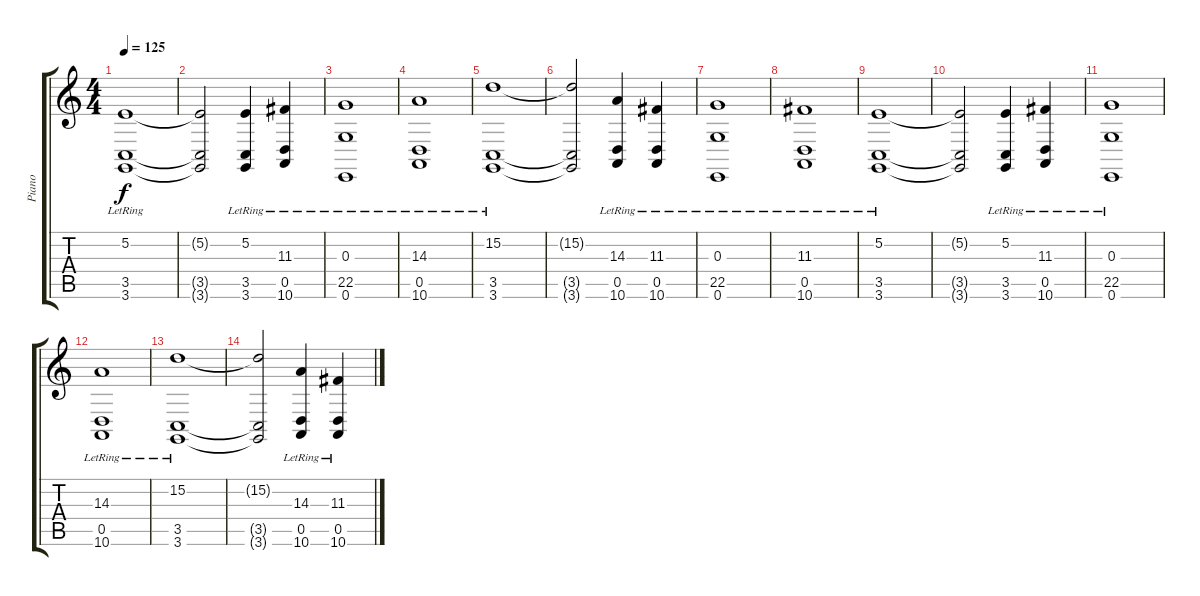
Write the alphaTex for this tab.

\track ("Piano" "Piano") {instrument acousticgrandpiano}
\staff {score tabs}
\tuning (E4 B3 G3 D3 A2 E2) {hide}
\ts (4 4)
\tempo 125
\clef g2
\ks c
(5.2{lr} 3.5{lr} 3.6{lr}).1{dy f} |
(5.2{t} 3.5{t} 3.6{t}).2 (5.2{lr} 3.5{lr} 3.6{lr}).4 (11.3{lr} 0.5{lr} 10.6{lr}).4 |
(0.3{lr} 22.5{lr} 0.6{lr}).1 |
(14.3{lr} 0.5{lr} 10.6{lr}).1 |
(15.2{lr} 3.5{lr} 3.6{lr}).1 |
(15.2{t} 3.5{t} 3.6{t}).2 (14.3 0.5{lr} 10.6{lr}).4 (11.3{lr} 0.5{lr} 10.6{lr}).4 |
(0.3{lr} 22.5{lr} 0.6{lr}).1 |
(11.3{lr} 0.5{lr} 10.6{lr}).1 |
(5.2{lr} 3.5{lr} 3.6{lr}).1 |
(5.2{t} 3.5{t} 3.6{t}).2 (5.2{lr} 3.5{lr} 3.6{lr}).4 (11.3{lr} 0.5{lr} 10.6{lr}).4 |
(0.3{lr} 22.5{lr} 0.6{lr}).1 |
(14.3{lr} 0.5{lr} 10.6{lr}).1 |
(15.2{lr} 3.5{lr} 3.6{lr}).1 |
(15.2{t} 3.5{t} 3.6{t}).2 (14.3 0.5{lr} 10.6{lr}).4 (11.3{lr} 0.5{lr} 10.6{lr}).4
